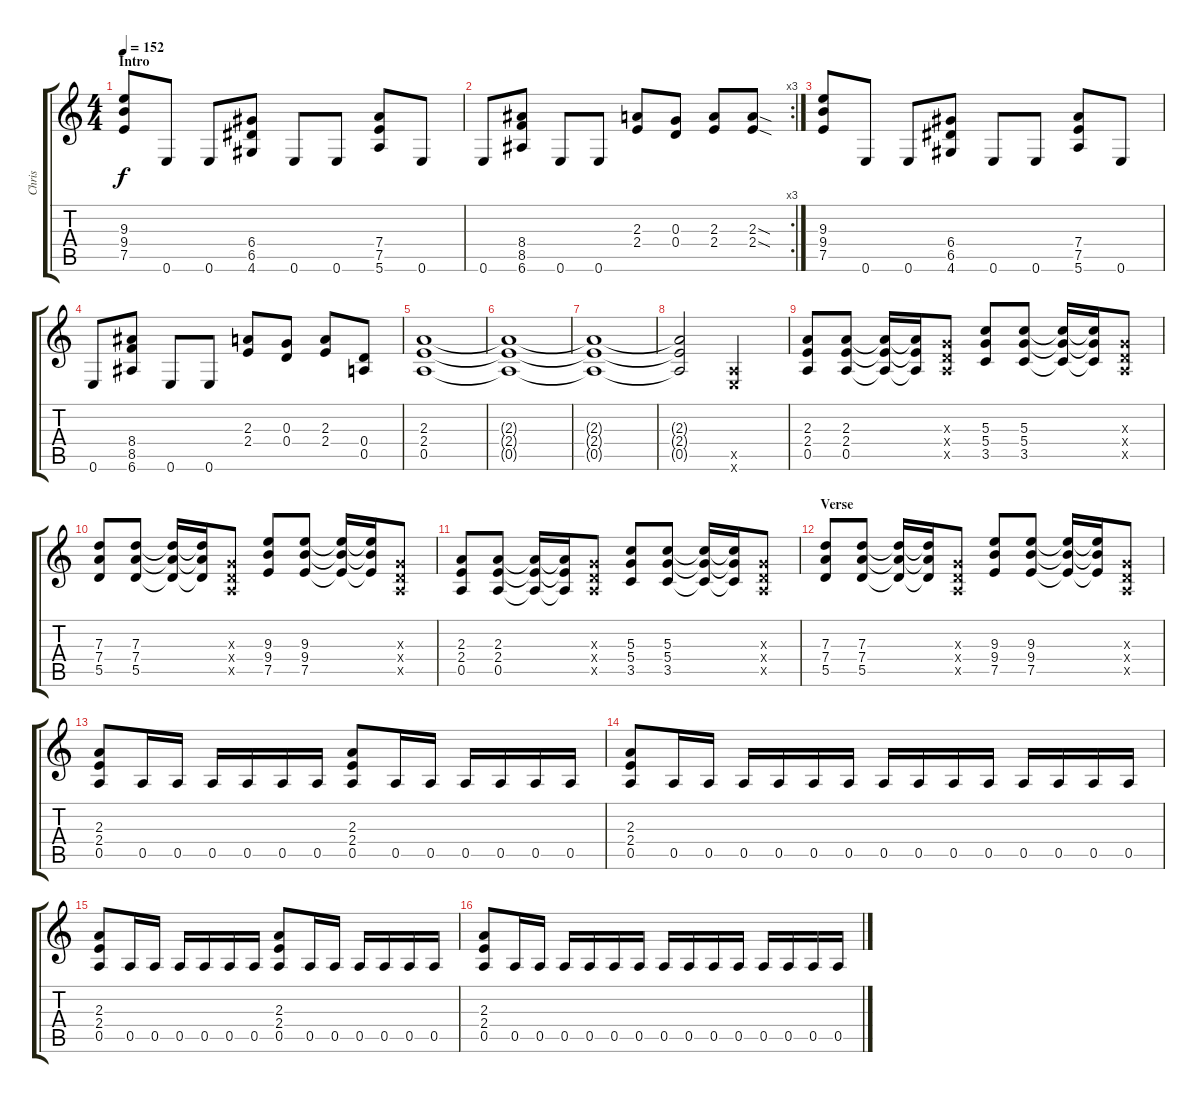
\track ("Chris" "Chris") {instrument distortionguitar}
\staff {score tabs}
\tuning (E4 B3 G3 D3 A2 E2) {hide}
\ts (4 4)
\section ("" "Intro")
\tempo 152
\clef g2
\ks c
(9.3 9.4 7.5).8{dy f instrument distortionguitar} 0.6.8 0.6.8 (6.4 6.5 4.6).8 0.6.8 0.6.8 (7.4 7.5 5.6).8 0.6.8 |
\rc 3
0.6.8 (8.4 8.5 6.6).8 0.6.8 0.6.8 (2.3 2.4).8 (0.3 0.4).8 (2.3 2.4).8 (2.3{sod} 2.4{sod}).8 |
(9.3 9.4 7.5).8 0.6.8 0.6.8 (6.4 6.5 4.6).8 0.6.8 0.6.8 (7.4 7.5 5.6).8 0.6.8 |
0.6.8 (8.4 8.5 6.6).8 0.6.8 0.6.8 (2.3 2.4).8 (0.3 0.4).8 (2.3 2.4).8 (0.4 0.5).8 |
(2.3 2.4 0.5).1{volume 10} |
(2.3{t} 2.4{t} 0.5{t}).1{volume 7} |
(2.3{t} 2.4{t} 0.5{t}).1{volume 6} |
(2.3{t} 2.4{t} 0.5{t}).2{volume 0} (0.5{x} 0.6{x}).2 |
(2.3 2.4 0.5).8{volume 16} (2.3 2.4 0.5).8 (2.3{t} 2.4{t} 0.5{t}).16 (2.3{t} 2.4{t} 0.5{t}).16 (0.3{x} 0.4{x} 0.5{x}).8 (5.3 5.4 3.5).8 (5.3 5.4 3.5).8 (5.3{t} 5.4{t} 3.5{t}).16 (5.3{t} 5.4{t} 3.5{t}).16 (0.3{x} 0.4{x} 0.5{x}).8 |
(7.3 7.4 5.5).8 (7.3 7.4 5.5).8 (7.3{t} 7.4{t} 5.5{t}).16 (7.3{t} 7.4{t} 5.5{t}).16 (0.3{x} 0.4{x} 0.5{x}).8 (9.3 9.4 7.5).8 (9.3 9.4 7.5).8 (9.3{t} 9.4{t} 7.5{t}).16 (9.3{t} 9.4{t} 7.5{t}).16 (0.3{x} 0.4{x} 0.5{x}).8 |
(2.3 2.4 0.5).8 (2.3 2.4 0.5).8 (2.3{t} 2.4{t} 0.5{t}).16 (2.3{t} 2.4{t} 0.5{t}).16 (0.3{x} 0.4{x} 0.5{x}).8 (5.3 5.4 3.5).8 (5.3 5.4 3.5).8 (5.3{t} 5.4{t} 3.5{t}).16 (5.3{t} 5.4{t} 3.5{t}).16 (0.3{x} 0.4{x} 0.5{x}).8 |
\section ("" "Verse")
(7.3 7.4 5.5).8 (7.3 7.4 5.5).8 (7.3{t} 7.4{t} 5.5{t}).16 (7.3{t} 7.4{t} 5.5{t}).16 (0.3{x} 0.4{x} 0.5{x}).8 (9.3 9.4 7.5).8 (9.3 9.4 7.5).8 (9.3{t} 9.4{t} 7.5{t}).16 (9.3{t} 9.4{t} 7.5{t}).16 (0.3{x} 0.4{x} 0.5{x}).8 |
(2.3 2.4 0.5).8 0.5.16 0.5.16 0.5.16 0.5.16 0.5.16 0.5.16 (2.3 2.4 0.5).8 0.5.16 0.5.16 0.5.16 0.5.16 0.5.16 0.5.16 |
(2.3 2.4 0.5).8 0.5.16 0.5.16 0.5.16 0.5.16 0.5.16 0.5.16 0.5.16 0.5.16 0.5.16 0.5.16 0.5.16 0.5.16 0.5.16 0.5.16 |
(2.3 2.4 0.5).8 0.5.16 0.5.16 0.5.16 0.5.16 0.5.16 0.5.16 (2.3 2.4 0.5).8 0.5.16 0.5.16 0.5.16 0.5.16 0.5.16 0.5.16 |
(2.3 2.4 0.5).8 0.5.16 0.5.16 0.5.16 0.5.16 0.5.16 0.5.16 0.5.16 0.5.16 0.5.16 0.5.16 0.5.16 0.5.16 0.5.16 0.5.16
